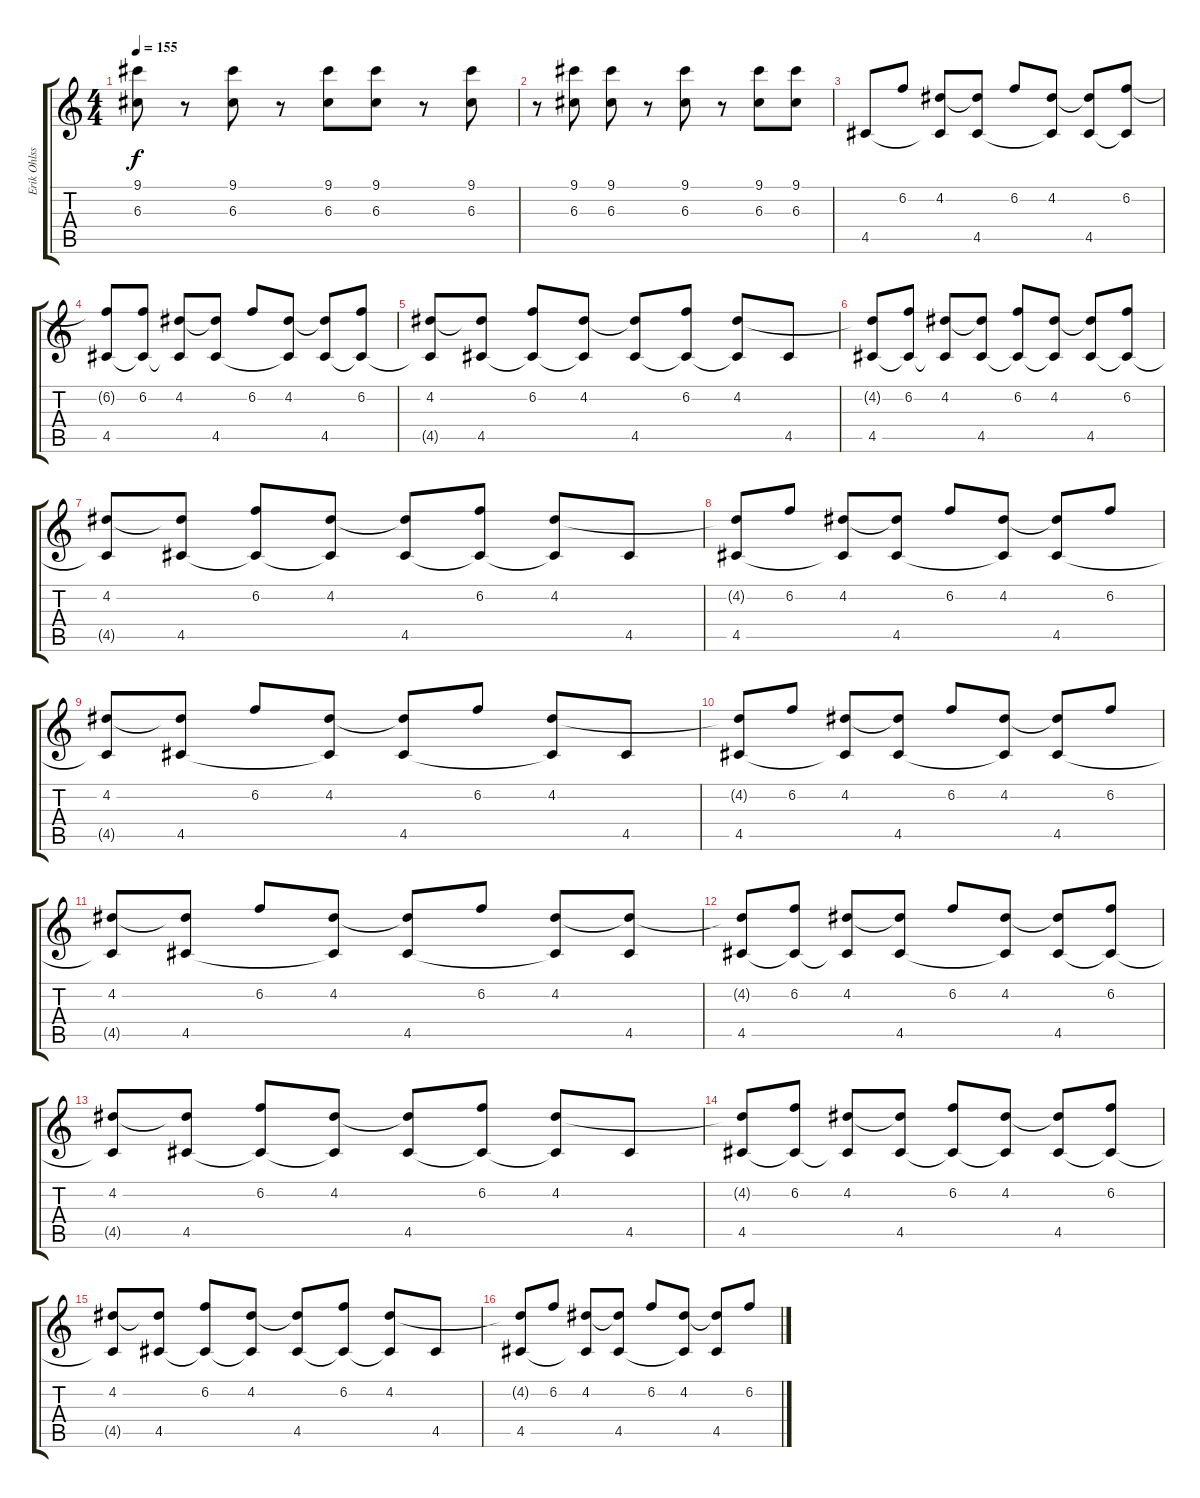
\track ("Erik Ohlsson Lead" "Erik Ohlss") {instrument overdrivenguitar}
\staff {score tabs}
\tuning (E4 B3 G3 D3 A2 E2) {hide}
\ts (4 4)
\tempo 155
\clef g2
\ks c
(9.1 6.3).8{dy f} r.8 (9.1 6.3).8 r.8 (9.1 6.3).8 (9.1 6.3).8 r.8 (9.1 6.3).8 |
r.8 (9.1 6.3).8 (9.1 6.3).8 r.8 (9.1 6.3).8 r.8 (9.1 6.3).8 (9.1 6.3).8 |
4.5.8{instrument electricguitarclean} 6.2.8 (4.2 4.5{t}).8 (4.2{t} 4.5).8 6.2.8 (4.2 4.5{t}).8 (4.2{t} 4.5).8 (6.2 4.5{t}).8 |
(6.2{t} 4.5).8 (6.2 4.5{t}).8 (4.2 4.5{t}).8 (4.2{t} 4.5).8 6.2.8 (4.2 4.5{t}).8 (4.2{t} 4.5).8 (6.2 4.5{t}).8 |
(4.2 4.5{t}).8 (4.2{t} 4.5).8 (6.2 4.5{t}).8 (4.2 4.5{t}).8 (4.2{t} 4.5).8 (6.2 4.5{t}).8 (4.2 4.5{t}).8 4.5.8 |
(4.2{t} 4.5).8 (6.2 4.5{t}).8 (4.2 4.5{t}).8 (4.2{t} 4.5).8 (6.2 4.5{t}).8 (4.2 4.5{t}).8 (4.2{t} 4.5).8 (6.2 4.5{t}).8 |
(4.2 4.5{t}).8 (4.2{t} 4.5).8 (6.2 4.5{t}).8 (4.2 4.5{t}).8 (4.2{t} 4.5).8 (6.2 4.5{t}).8 (4.2 4.5{t}).8 4.5.8 |
(4.2{t} 4.5).8 6.2.8 (4.2 4.5{t}).8 (4.2{t} 4.5).8 6.2.8 (4.2 4.5{t}).8 (4.2{t} 4.5).8 6.2.8 |
(4.2 4.5{t}).8 (4.2{t} 4.5).8 6.2.8 (4.2 4.5{t}).8 (4.2{t} 4.5).8 6.2.8 (4.2 4.5{t}).8 4.5.8 |
(4.2{t} 4.5).8 6.2.8 (4.2 4.5{t}).8 (4.2{t} 4.5).8 6.2.8 (4.2 4.5{t}).8 (4.2{t} 4.5).8 6.2.8 |
(4.2 4.5{t}).8 (4.2{t} 4.5).8 6.2.8 (4.2 4.5{t}).8 (4.2{t} 4.5).8 6.2.8 (4.2 4.5{t}).8 (4.2{t} 4.5).8 |
(4.2{t} 4.5).8 (6.2 4.5{t}).8 (4.2 4.5{t}).8 (4.2{t} 4.5).8 6.2.8 (4.2 4.5{t}).8 (4.2{t} 4.5).8 (6.2 4.5{t}).8 |
(4.2 4.5{t}).8 (4.2{t} 4.5).8 (6.2 4.5{t}).8 (4.2 4.5{t}).8 (4.2{t} 4.5).8 (6.2 4.5{t}).8 (4.2 4.5{t}).8 4.5.8 |
(4.2{t} 4.5).8 (6.2 4.5{t}).8 (4.2 4.5{t}).8 (4.2{t} 4.5).8 (6.2 4.5{t}).8 (4.2 4.5{t}).8 (4.2{t} 4.5).8 (6.2 4.5{t}).8 |
(4.2 4.5{t}).8 (4.2{t} 4.5).8 (6.2 4.5{t}).8 (4.2 4.5{t}).8 (4.2{t} 4.5).8 (6.2 4.5{t}).8 (4.2 4.5{t}).8 4.5.8 |
(4.2{t} 4.5).8 6.2.8 (4.2 4.5{t}).8 (4.2{t} 4.5).8 6.2.8 (4.2 4.5{t}).8 (4.2{t} 4.5).8 6.2.8
